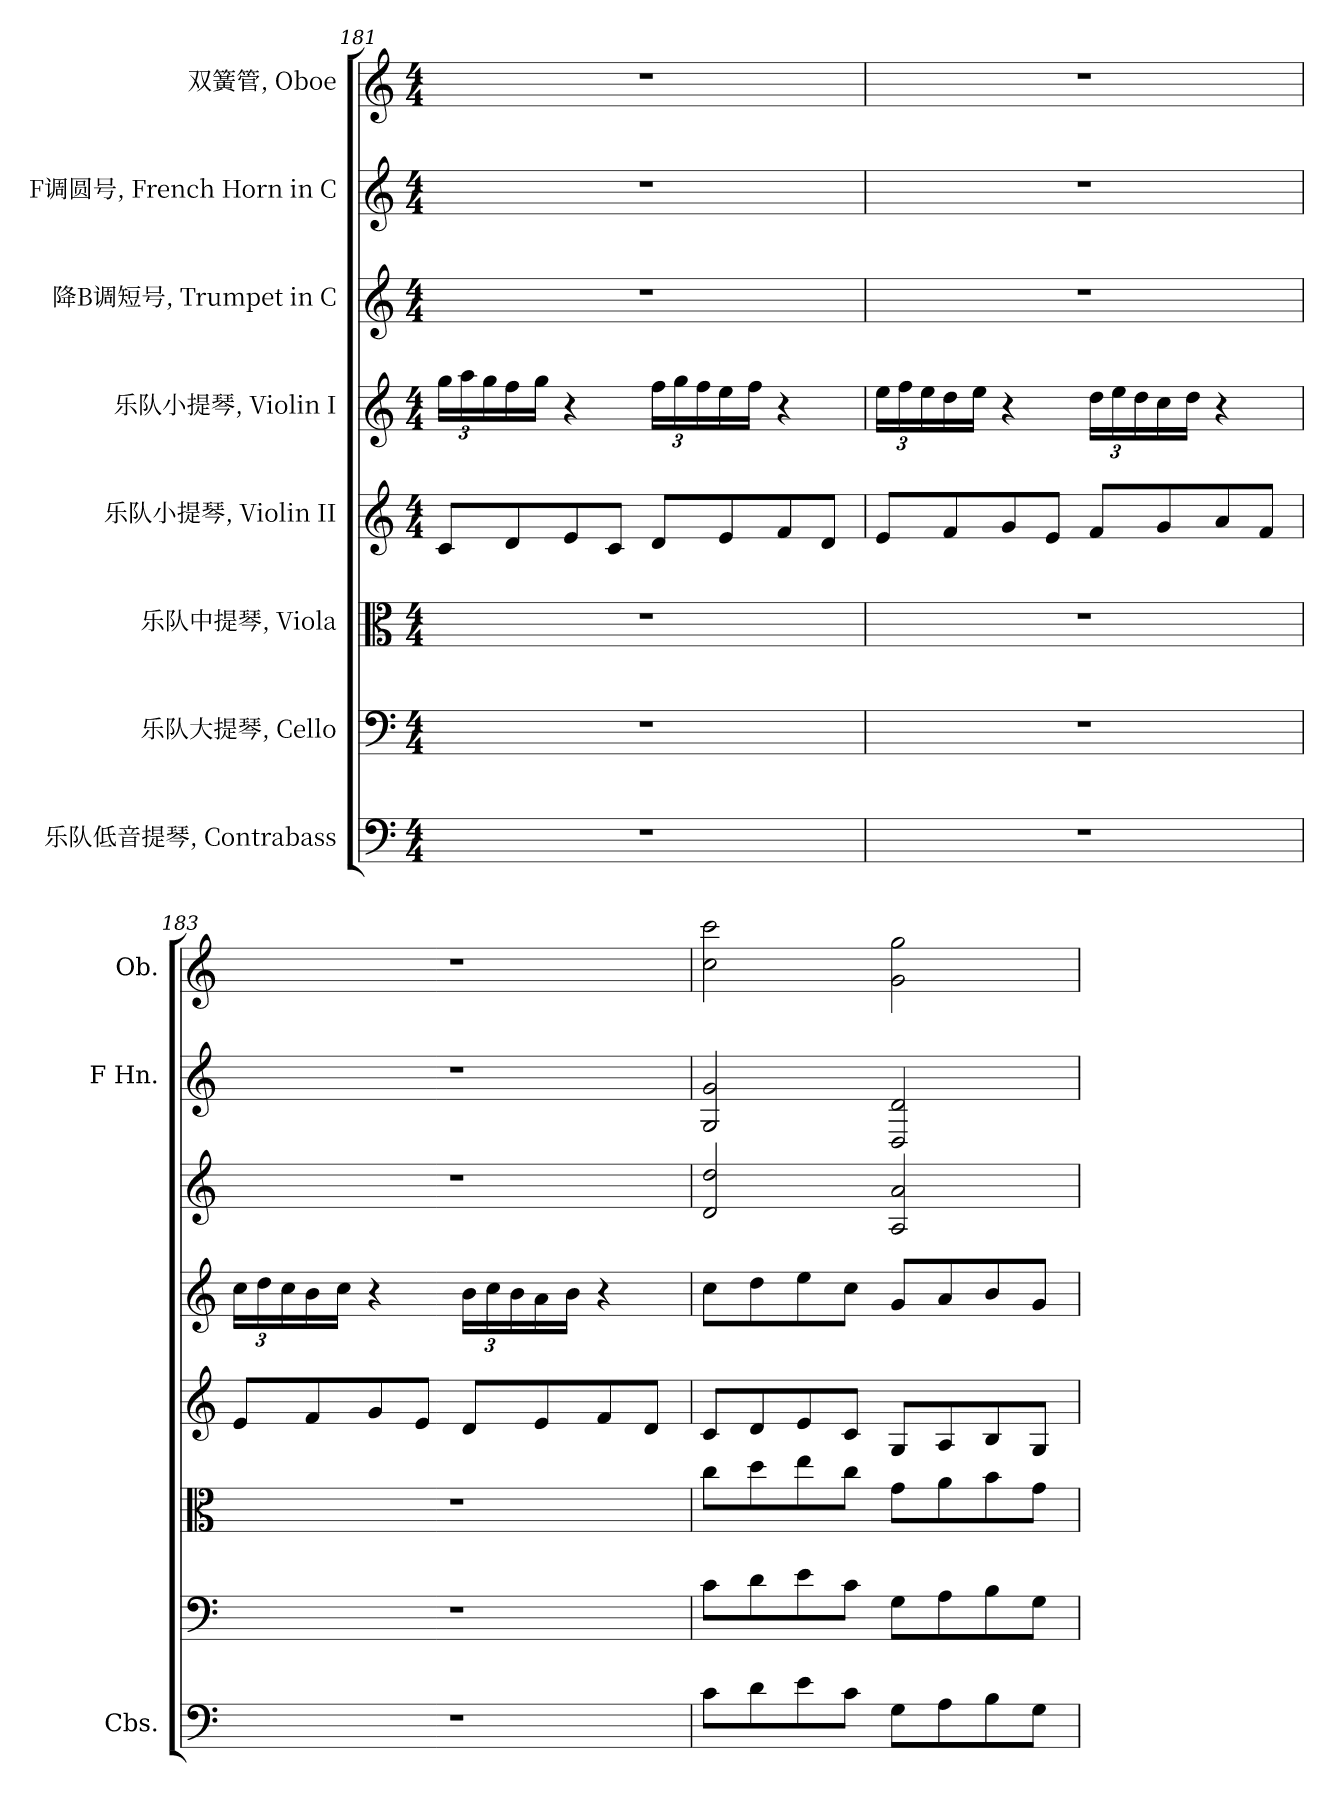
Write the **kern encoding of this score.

**kern	**kern	**kern	**kern	**kern	**kern	**kern	**kern
*part8	*part7	*part6	*part5	*part4	*part3	*part2	*part1
*staff8	*staff7	*staff6	*staff5	*staff4	*staff3	*staff2	*staff1
*I"乐队低音提琴, Contrabass	*I"乐队大提琴, Cello	*I"乐队中提琴, Viola	*I"乐队小提琴, Violin II	*I"乐队小提琴, Violin I	*I"降B调短号, Trumpet in C	*I"F调圆号, French Horn in C	*I"双簧管, Oboe
*I'Cbs.	*	*	*	*	*	*I'F Hn.	*I'Ob.
*clefF4	*clefF4	*clefC3	*clefG2	*clefG2	*clefG2	*clefG2	*clefG2
*ITrd7c12	*	*	*	*	*ITrd1c2	*ITrd4c7	*
*k[]	*k[]	*k[]	*k[]	*k[]	*k[b-e-]	*k[b-]	*k[]
*M4/4	*M4/4	*M4/4	*M4/4	*M4/4	*M4/4	*M4/4	*M4/4
*	*	*	*	*Xbrackettup	*	*	*
=181	=181	=181	=181	=181	=181	=181	=181
1r	1r	1r	8c/L	24gg\LL	1r	1r	1r
.	.	.	.	24aa\	.	.	.
.	.	.	.	24gg\	.	.	.
.	.	.	8d/	16ff\	.	.	.
.	.	.	.	16gg\JJ	.	.	.
.	.	.	8e/	4r	.	.	.
.	.	.	8c/J	.	.	.	.
.	.	.	8d/L	24ff\LL	.	.	.
.	.	.	.	24gg\	.	.	.
.	.	.	.	24ff\	.	.	.
.	.	.	8e/	16ee\	.	.	.
.	.	.	.	16ff\JJ	.	.	.
.	.	.	8f/	4r	.	.	.
.	.	.	8d/J	.	.	.	.
=182	=182	=182	=182	=182	=182	=182	=182
1r	1r	1r	8e/L	24ee\LL	1r	1r	1r
.	.	.	.	24ff\	.	.	.
.	.	.	.	24ee\	.	.	.
.	.	.	8f/	16dd\	.	.	.
.	.	.	.	16ee\JJ	.	.	.
.	.	.	8g/	4r	.	.	.
.	.	.	8e/J	.	.	.	.
.	.	.	8f/L	24dd\LL	.	.	.
.	.	.	.	24ee\	.	.	.
.	.	.	.	24dd\	.	.	.
.	.	.	8g/	16cc\	.	.	.
.	.	.	.	16dd\JJ	.	.	.
.	.	.	8a/	4r	.	.	.
.	.	.	8f/J	.	.	.	.
!!LO:PB:g=z
=183	=183	=183	=183	=183	=183	=183	=183
1r	1r	1r	8e/L	24cc\LL	1r	1r	1r
.	.	.	.	24dd\	.	.	.
.	.	.	.	24cc\	.	.	.
.	.	.	8f/	16b\	.	.	.
.	.	.	.	16cc\JJ	.	.	.
.	.	.	8g/	4r	.	.	.
.	.	.	8e/J	.	.	.	.
.	.	.	8d/L	24b\LL	.	.	.
.	.	.	.	24cc\	.	.	.
.	.	.	.	24b\	.	.	.
.	.	.	8e/	16a\	.	.	.
.	.	.	.	16b\JJ	.	.	.
.	.	.	8f/	4r	.	.	.
.	.	.	8d/J	.	.	.	.
=184	=184	=184	=184	=184	=184	=184	=184
8C\L	8c\L	8cc\L	8c/L	8cc\L	2c/ 2cc/	2C/ 2c/	2cc\ 2ccc\
8D\	8d\	8dd\	8d/	8dd\	.	.	.
8E\	8e\	8ee\	8e/	8ee\	.	.	.
8C\J	8c\J	8cc\J	8c/J	8cc\J	.	.	.
8GG\L	8G\L	8g\L	8G/L	8g/L	2G/ 2g/	2GG/ 2G/	2g\ 2gg\
8AA\	8A\	8a\	8A/	8a/	.	.	.
8BB\	8B\	8b\	8B/	8b/	.	.	.
8GG\J	8G\J	8g\J	8G/J	8g/J	.	.	.
=	=	=	=	=	=	=	=
*-	*-	*-	*-	*-	*-	*-	*-
